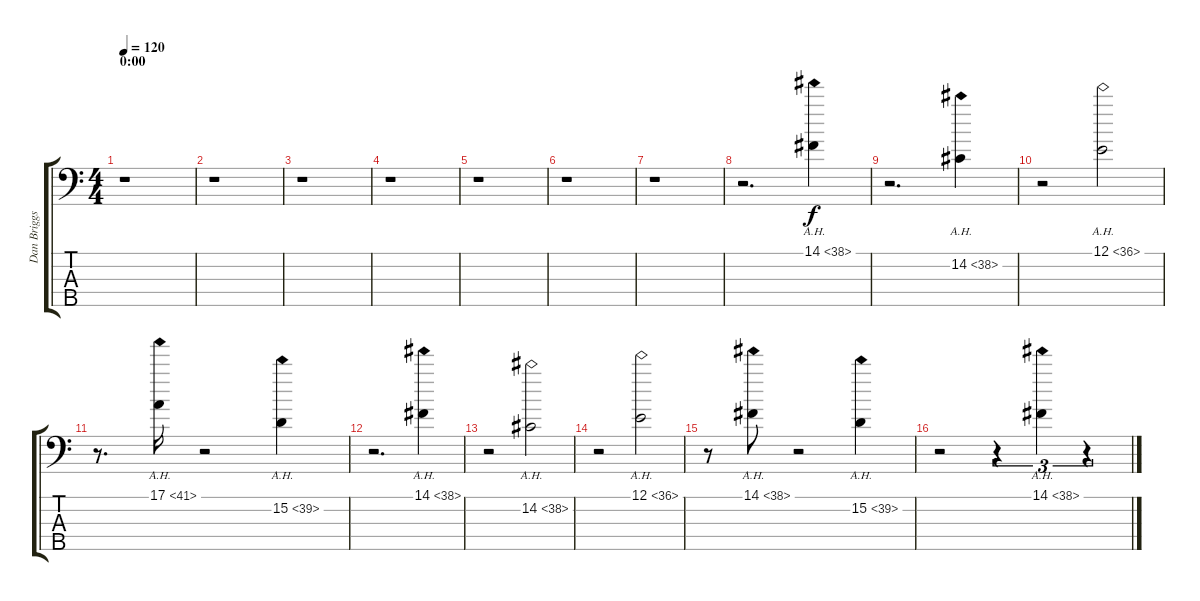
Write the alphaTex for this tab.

\track ("Dan Briggs" "Dan Briggs") {instrument electricbassfinger}
\staff {score tabs}
\tuning (E2 B1 Gb1 Db1 Ab0) {hide}
\ts (4 4)
\section ("" "0:00")
\tempo 120
\clef f4
\ks c
r.1{dy f instrument electricbassfinger} |
r.1 |
r.1 |
r.1 |
r.1 |
r.1 |
r.1 |
r.2{d volume 10 balance 4 instrument glockenspiel} 14.1{ah 24}.4 |
r.2{d} 14.2{ah 24}.4 |
r.2 12.1{ah 24}.2 |
r.8{d} 17.1{ah 24}.16 r.2 15.2{ah 24}.4 |
r.2{d} 14.1{ah 24}.4 |
r.2 14.2{ah 24}.2 |
r.2 12.1{ah 24}.2 |
r.8 14.1{ah 24}.8 r.2 15.2{ah 24}.4 |
r.2 r.4{tu (3 2)} 14.1{ah 24}.4{tu (3 2)} r.4{tu (3 2)}
